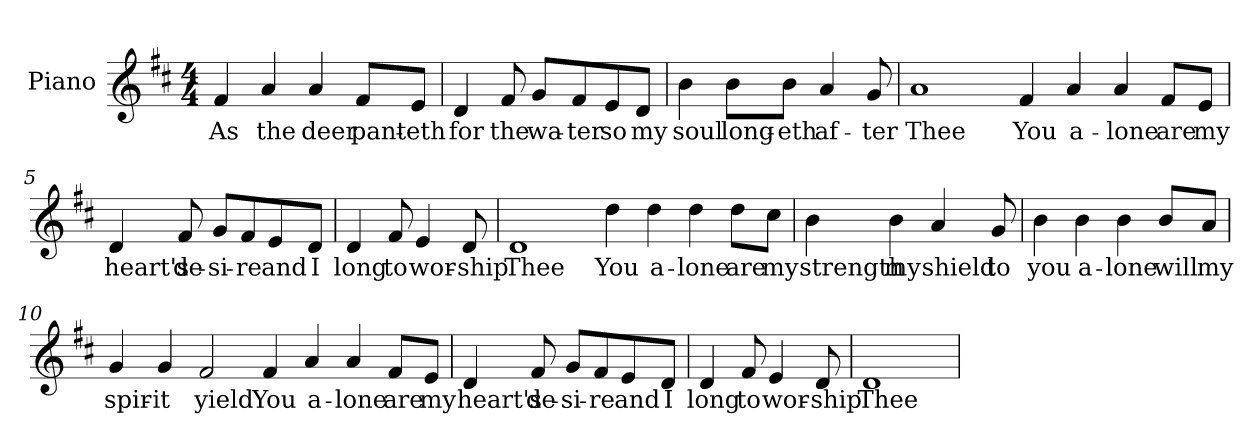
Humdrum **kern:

**kern	**text
*part1	*part1
*staff1	*staff1
*I"Piano	*
*I'Pno	*
*clefG2	*
*k[f#c#]	*
*D:	*
*M4/4	*
=1	=1
!	!LO:LY:b
4f#/	As
!	!LO:LY:b
4a/	the
!	!LO:LY:b
4a/	deer
!	!LO:LY:b
8f#/L	pant-
!	!LO:LY:b
8e/J	-eth
=2	=2
!	!LO:LY:b
4d/	for
!	!LO:LY:b
8f#/	the
!	!LO:LY:b
8g/L	wa-
!	!LO:LY:b
8f#/	-ter
!	!LO:LY:b
8e/	so
!	!LO:LY:b
8d/J	my
=3	=3
!	!LO:LY:b
4b\	soul
!	!LO:LY:b
8b\L	long-
!	!LO:LY:b
8b\J	-eth
!	!LO:LY:b
4a/	af-
!	!LO:LY:b
8g/	-ter
=4	=4
!	!LO:LY:b
1a	Thee
!	!LO:LY:b
4f#/	You
!	!LO:LY:b
4a/	a-
!	!LO:LY:b
4a/	-lone
!	!LO:LY:b
8f#/L	are
!	!LO:LY:b
8e/J	my
!!LO:LB:g=z
=5	=5
!	!LO:LY:b
4d/	heart's
!	!LO:LY:b
8f#/	de-
!	!LO:LY:b
8g/L	-si-
!	!LO:LY:b
8f#/	-re
!	!LO:LY:b
8e/	and
!	!LO:LY:b
8d/J	I
=6	=6
!	!LO:LY:b
4d/	long
!	!LO:LY:b
8f#/	to
!	!LO:LY:b
4e/	wor-
!	!LO:LY:b
8d/	-ship
=7	=7
!	!LO:LY:b
1d	Thee
!	!LO:LY:b
4dd\	You
!	!LO:LY:b
4dd\	a-
!	!LO:LY:b
4dd\	-lone
!	!LO:LY:b
8dd\L	are
!	!LO:LY:b
8cc#\J	my
=8	=8
!	!LO:LY:b
4b\	strength
!	!LO:LY:b
4b\	my
!	!LO:LY:b
4a/	shield
!	!LO:LY:b
8g/	to
!!LO:LB:g=z
=9	=9
!	!LO:LY:b
4b\	you
!	!LO:LY:b
4b\	a-
!	!LO:LY:b
4b\	-lone
!	!LO:LY:b
8b/L	will
!	!LO:LY:b
8a/J	my
=10	=10
!	!LO:LY:b
4g/	spir-
!	!LO:LY:b
4g/	-it
!	!LO:LY:b
2f#/	yield
!	!LO:LY:b
4f#/	You
!	!LO:LY:b
4a/	a-
!	!LO:LY:b
4a/	-lone
!	!LO:LY:b
8f#/L	are
!	!LO:LY:b
8e/J	my
=11	=11
!	!LO:LY:b
4d/	heart's
!	!LO:LY:b
8f#/	de-
!	!LO:LY:b
8g/L	-si-
!	!LO:LY:b
8f#/	-re
!	!LO:LY:b
8e/	and
!	!LO:LY:b
8d/J	I
=12	=12
!	!LO:LY:b
4d/	long
!	!LO:LY:b
8f#/	to
!	!LO:LY:b
4e/	wor-
!	!LO:LY:b
8d/	-ship
=13	=13
!	!LO:LY:b
1d	Thee
=	=
*-	*-
